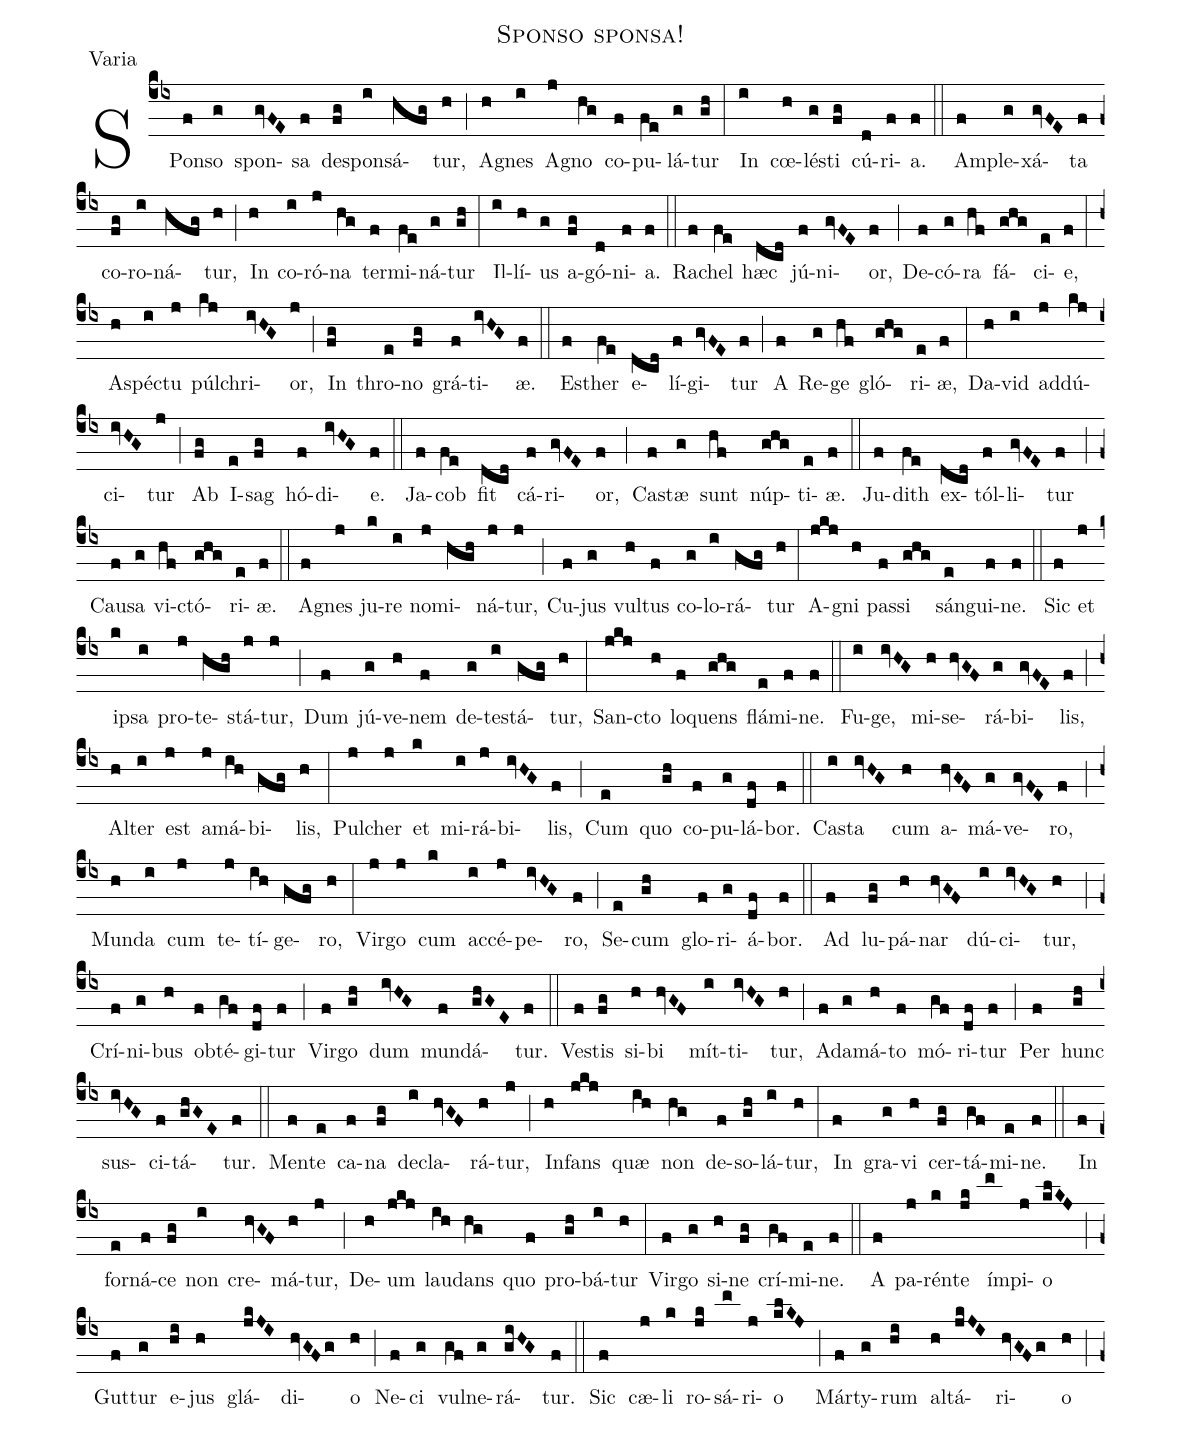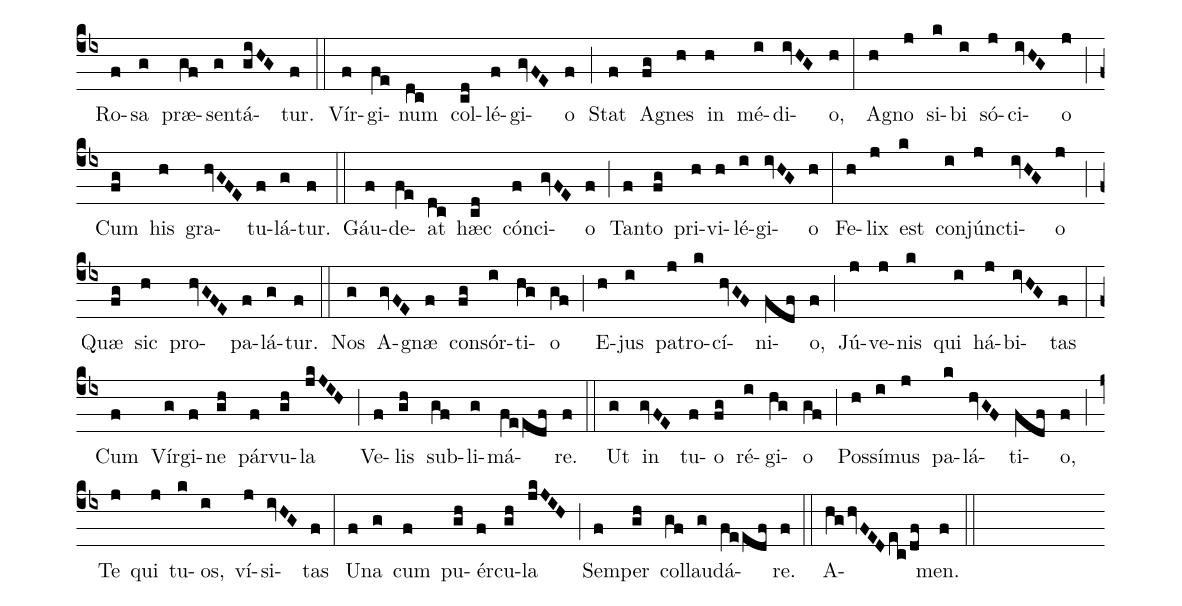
name:Sponso sponsa!;
office-part:Varia;
%%
(cb4)SPon(f)so(g) spon(gvFE)sa(f) de(fg)spon(i)sá(hfg)tur,(h) (;) A(h)gnes(i) A(j)gno(hg) co(f)pu(fe)lá(g)tur(gh) (:) In(i) cœ(h)lé(g)sti(fg) cú(d)ri(f)a.(f) (::)

Am(f)ple(g)xá(gvFE)ta(f) co(fg)ro(i)ná(hfg)tur,(h) (;) In(h) co(i)ró(j)na(hg) ter(f)mi(fe)ná(g)tur(gh) (:) Il(i)lí(h)us(g) a(fg)gó(d)ni(f)a.(f) (::)
Ra(f)chel(fe) hæc(dcd) jú(f)ni(gvFE)or,(f) (;) De(f)có(g)ra(hf) fá(ghg)ci(e)e,(f) (:) A(h)spé(i)ctu(j) púl(kj)chri(ivHG)or,(j) (;) In(fg) thro(e)no(fg) grá(f)ti(ivHG)æ.(f) (::)

Es(f)ther(fe) e(dcd)lí(f)gi(gvFE)tur(f) (;) A(f) Re(g)ge(hf) gló(ghg)ri(e)æ,(f) (:) Da(h)vid(i) ad(j)dú(kj)ci(ivHG)tur(j) (;) Ab(fg) I(e)sag(fg) hó(f)di(ivHG)e.(f) (::)
Ja(f)cob(fe) fit(dcd) cá(f)ri(gvFE)or,(f) (;) Ca(f)stæ(g) sunt(hf) núp(ghg)ti(e)æ.(f) (::)

Ju(f)dith(fe) ex(dcd)tól(f)li(gvFE)tur(f) (;) Cau(f)sa(g) vi(hf)ctó(ghg)ri(e)æ.(f) (::)
A(f)gnes(j) ju(k)re(i) no(j)mi(hgh)ná(j)tur,(j) (;) Cu(f)jus(g) vul(h)tus(f) co(g)lo(i)rá(gfg)tur(h) (:) A(jkj)gni(h) pas(f)si(ghg) sán(e)gui(f)ne.(f) (::)

Sic(f) et(j) i(k)psa(i) pro(j)te(hgh)stá(j)tur,(j) (;) Dum(f) jú(g)ve(h)nem(f) de(g)te(i)stá(gfg)tur,(h) (:) San(jkj)cto(h) lo(f)quens(ghg) flá(e)mi(f)ne.(f) (::)
Fu(i)ge,(ivHG) mi(h)se(hvGF)rá(g)bi(gvFE)lis,(f) (;) Al(h)ter(i) est(j) a(j)má(ih)bi(gfg)lis,(h) (:) Pul(j)cher(j) et(k) mi(i)rá(j)bi(ivHG)lis,(f) (;) Cum(e) quo(gh) co(f)pu(g)lá(df)bor.(f) (::)

Ca(i)sta(ivHG) cum(h) a(hvGF)má(g)ve(gvFE)ro,(f) (;) Mun(h)da(i) cum(j) te(j)tí(ih)ge(gfg)ro,(h) (:) Vir(j)go(j) cum(k) ac(i)cé(j)pe(ivHG)ro,(f) (;) Se(e)cum(gh) glo(f)ri(g)á(df)bor.(f) (::)
Ad(f) lu(fg)pá(h)nar(hvGF) dú(i)ci(ivHG)tur,(h) (;) Crí(f)ni(g)bus(h) ob(f)té(gf)gi(df)tur(f) (;) Vir(f)go(gh) dum(ivHG) mun(f)dá(ghGE)tur.(f) (::)

Ve(f)stis(fg) si(h)bi(hvGF) mít(i)ti(ivHG)tur,(h) (;) Ad(f)a(g)má(h)to(f) mó(gf)ri(df)tur(f) (;) Per(f) hunc(gh) sus(ivHG)ci(f)tá(ghGE)tur.(f) (::)
Men(f)te(e) ca(f)na(fg) de(i)cla(hvGF)rá(h)tur,(j) (;) In(h)fans(jkj) quæ(ih) non(hg) de(f)so(gh)lá(i)tur,(h) (:) In(f) gra(g)vi(h) cer(fg)tá(gf)mi(e)ne.(f) (::)

In(f) for(e)ná(f)ce(fg) non(i) cre(hvGF)má(h)tur,(j) (;) De(h)um(jkj) lau(ih)dans(hg) quo(f) pro(gh)bá(i)tur(h) (:) Vir(f)go(g) si(h)ne(fg) crí(gf)mi(e)ne.(f) (::)
A(f) pa(j)rén(k)te(jk) ím(m)pi(j)o(klKJ) (;) Gut(f)tur(g) e(hi)jus(h) glá(jkJI)di(hvGFg)o(h) (;) Ne(f)ci(g) vul(gf)ne(g)rá(giHG)tur.(f) (::)

Sic(f) cæ(j)li(k) ro(jk)sá(m)ri(j)o(klKJ) (;) Már(f)ty(g)rum(hi) al(h)tá(jkJI)ri(hvGFg)o(h) (;) Ro(f)sa(g) præ(gf)sen(g)tá(giHG)tur.(f) (::)
Vír(f)gi(fe)num(dc) col(cd)lé(f)gi(gvFE)o(f) (;) Stat(f) A(fg)gnes(h) in(h) mé(i)di(ivHG)o,(h) (:) A(h)gno(j) si(k)bi(i) só(j)ci(ivHG)o(j) (;) Cum(fg) his(h) gra(hvGFE)tu(f)lá(g)tur.(f) (::) Gáu(f)de(fe)at(dc) hæc(cd) cón(f)ci(gvFE)o(f) (;) Tan(f)to(fg) pri(h)vi(h)lé(i)gi(ivHG)o(h) (:) Fe(h)lix(j) est(k) con(i)jún(j)cti(ivHG)o(j) (;) Quæ(fg) sic(h) pro(hvGFE)pa(f)lá(g)tur.(f) (::) Nos(g) A(gvFE)gnæ(f) con(fg)sór(i)ti(hg)o(gf) (;) E(h)jus(i) pa(j)tro(k)cí(hvGF)ni(fdf)o,(f) (;) Jú(j)ve(j)nis(k) qui(i) há(j)bi(ivHG)tas(f) (:) Cum(f) Vír(g)gi(f)ne(gh) pár(f)vu(gh)la(jkJIH) (;) Ve(f)lis(gh) sub(gf)li(g)má(feedf)re.(f) (::) Ut(g) in(gvFE) tu(f)o(fg) ré(i)gi(hg)o(gf) (;) Pos(h)sí(i)mus(j) pa(k)lá(hvGF)ti(fdf)o,(f) (;) Te(j) qui(j) tu(k)os,(i) ví(j)si(ivHG)tas(f) (:) U(f)na(g) cum(f) pu(gh)ér(f)cu(gh)la(jkJIH) (;) Sem(f)per(gh) col(gf)lau(g)dá(feedf)re.(f) (::) A(hghvFEDec/df)men.(//f) (::)
